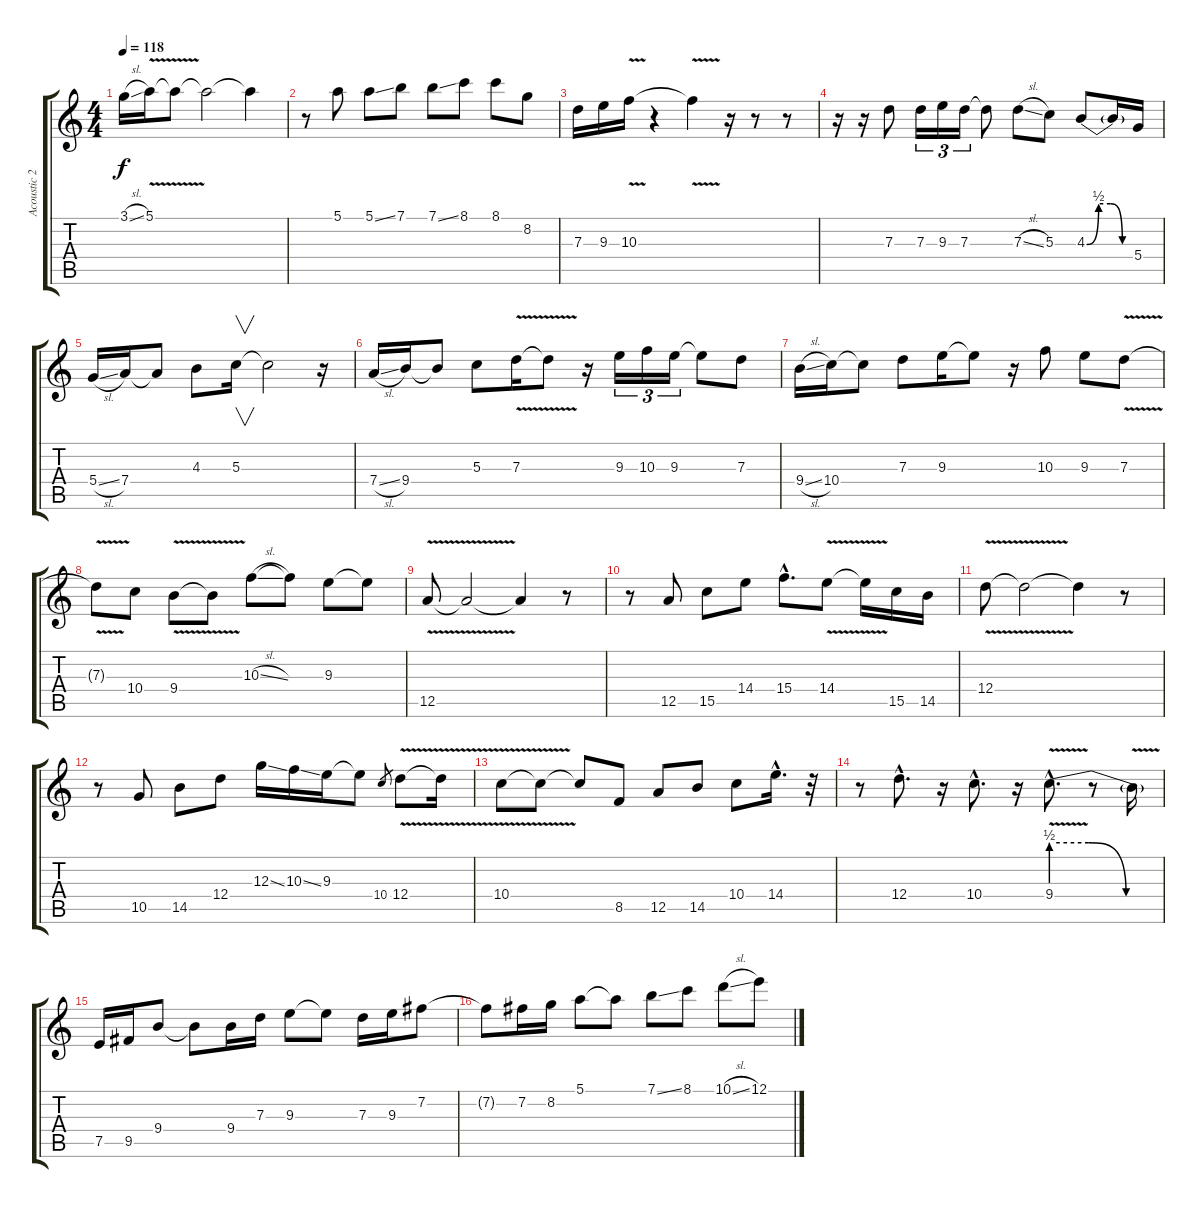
\track ("Acoustic 2 - Solo" "Acoustic 2") {instrument electricguitarjazz}
\staff {score tabs}
\tuning (E4 B3 G3 D3 A2 E2) {hide}
\ts (4 4)
\tempo 118
\clef g2
\ks c
3.1{sl}.16{dy f} 5.1{v}.16 5.1{t}.8 5.1{t}.2 5.1{t}.4 |
r.8 5.1.8 5.1{ss}.8 7.1.8 7.1{ss}.8 8.1.8 8.1.8 8.2.8 |
7.3.16 9.3.16 10.3{v}.16 r.4 10.3{t}.4 r.16 r.8 r.8 |
r.16 r.16 7.3.8 7.3.16{tu (3 2)} 9.3.16{tu (3 2)} 7.3.16{tu (3 2)} 7.3{t}.8 7.3{sl}.8 5.3.8 4.3{be (custom 0 0 15 2 30 2 45 0 60 0)}.8 4.3{t}.16 5.4.16 |
5.4{sl}.16 7.4.16 7.4{t}.8 4.3.8 5.3.16{v} 5.3{t}.2 r.16 |
7.4{sl}.16 9.4.16 9.4{t}.8 5.3.8 7.3{v}.16 7.3{t}.8 r.16 9.3.16{tu (3 2)} 10.3.16{tu (3 2)} 9.3.16{tu (3 2)} 9.3{t}.8 7.3.8 |
9.4{sl}.16 10.4.16 10.4{t}.8 7.3.8 9.3.16 9.3{t}.8 r.16 10.3.8 9.3.8 7.3{v}.8 |
7.3{t}.8 10.4.8 9.4{v}.8 9.4{t}.8 10.3{sl}.8 10.3{t}.8 9.3.8 9.3{t}.8 |
12.5{v}.8 12.5{t}.2 12.5{t}.4 r.8 |
r.8 12.5.8 15.5.8 14.4.8 15.4{hac}.8{d} 14.4{v}.8 14.4{t}.16 15.5.16 14.5.16 |
12.4{v}.8 12.4{t}.2 12.4{t}.4 r.8 |
r.8 10.5.8 14.5.8 12.4.8 12.3{ss}.16 10.3{ss}.16 9.3.16 9.3{t}.8 10.4.8{gr} 12.4{v}.8 12.4{t}.16 |
10.4{v}.8 10.4{t}.8 10.4{t}.8 8.5.8 12.5.8 14.5.8 10.4.8 14.4{hac}.16{d} r.32 |
r.8 12.4{hac}.8{d} r.16 10.4{hac}.8{d} r.16 9.4{be (custom 0 2 20 2 40 0 60 0) v hac}.8{d} r.8 9.4{t}.16 |
7.5.16 9.5.16 9.4.8 9.4{t}.8 9.4.16 7.3.16 9.3.8 9.3{t}.8 7.3.16 9.3.16 7.2.8 |
7.2{t}.8 7.2.16 8.2.16 5.1.8 5.1{t}.8 7.1{ss}.8 8.1.8 10.1{sl}.8 12.1.8
